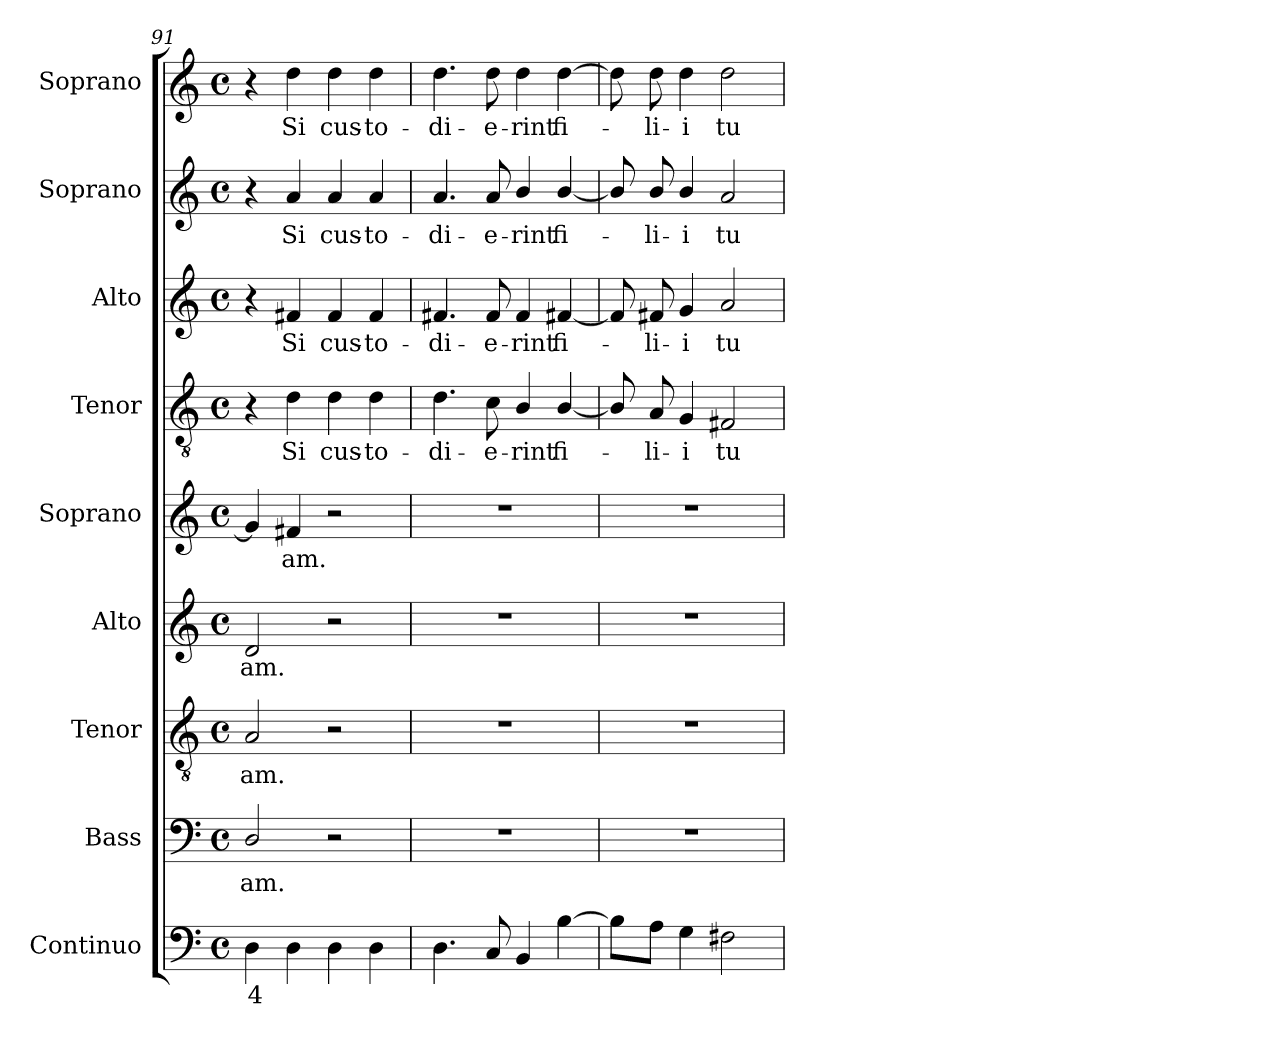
**kern	**text	**kern	**text	**kern	**text	**kern	**text	**kern	**text	**kern	**text	**kern	**text	**kern	**text	**kern	**text
*part9	*part9	*part8	*part8	*part7	*part7	*part6	*part6	*part5	*part5	*part4	*part4	*part3	*part3	*part2	*part2	*part1	*part1
*staff9	*staff9	*staff8	*staff8	*staff7	*staff7	*staff6	*staff6	*staff5	*staff5	*staff4	*staff4	*staff3	*staff3	*staff2	*staff2	*staff1	*staff1
*I"Continuo	*	*I"Bass	*	*I"Tenor	*	*I"Alto	*	*I"Soprano	*	*I"Tenor	*	*I"Alto	*	*I"Soprano	*	*I"Soprano	*
*I'Cont.	*	*I'B.	*	*I'T.	*	*I'A.	*	*I'S.	*	*I'T.	*	*I'A.	*	*I'S.	*	*I'S.	*
*clefF4	*	*clefF4	*	*clefGv2	*	*clefG2	*	*clefG2	*	*clefGv2	*	*clefG2	*	*clefG2	*	*clefG2	*
*	*	*	*	*ITrd7c12	*	*	*	*	*	*ITrd7c12	*	*	*	*	*	*	*
*k[]	*	*k[]	*	*k[]	*	*k[]	*	*k[]	*	*k[]	*	*k[]	*	*k[]	*	*k[]	*
*C:	*	*C:	*	*C:	*	*C:	*	*C:	*	*C:	*	*C:	*	*C:	*	*C:	*
*M4/4	*	*M4/4	*	*M4/4	*	*M4/4	*	*M4/4	*	*M4/4	*	*M4/4	*	*M4/4	*	*M4/4	*
*met(c)	*	*met(c)	*	*met(c)	*	*met(c)	*	*met(c)	*	*met(c)	*	*met(c)	*	*met(c)	*	*met(c)	*
=91	=91	=91	=91	=91	=91	=91	=91	=91	=91	=91	=91	=91	=91	=91	=91	=91	=91
!	!LO:LY:b:color=#000000	!	!	!	!	!	!	!	!	!	!	!	!	!	!	!	!
!	!	!	!LO:LY:b:color=#000000	!	!	!	!	!	!	!	!	!	!	!	!	!	!
!	!	!	!	!	!LO:LY:b:color=#000000	!	!	!	!	!	!	!	!	!	!	!	!
!	!	!	!	!	!	!	!LO:LY:b:color=#000000	!	!	!	!	!	!	!	!	!	!
4Di\	4	2Di/	-am.	2AAi/	-am.	2di/	-am.	4gi/]	.	4r	.	4r	.	4r	.	4r	.
!	!	!	!	!	!	!	!	!	!LO:LY:b:color=#000000	!	!	!	!	!	!	!	!
!	!	!	!	!	!	!	!	!	!	!	!LO:LY:b:color=#000000	!	!	!	!	!	!
!	!	!	!	!	!	!	!	!	!	!	!	!	!LO:LY:b:color=#000000	!	!	!	!
!	!	!	!	!	!	!	!	!	!	!	!	!	!	!	!LO:LY:b:color=#000000	!	!
!	!	!	!	!	!	!	!	!	!	!	!	!	!	!	!	!	!LO:LY:b:color=#000000
4Di\	.	.	.	.	.	.	.	4f#Xi/	-am.	4Di\	Si	4f#Xi/	Si	4ai/	Si	4ddi\	Si
!	!	!	!	!	!	!	!	!	!	!	!LO:LY:b:color=#000000	!	!	!	!	!	!
!	!	!	!	!	!	!	!	!	!	!	!	!	!LO:LY:b:color=#000000	!	!	!	!
!	!	!	!	!	!	!	!	!	!	!	!	!	!	!	!LO:LY:b:color=#000000	!	!
!	!	!	!	!	!	!	!	!	!	!	!	!	!	!	!	!	!LO:LY:b:color=#000000
4Di\	.	2r	.	2r	.	2r	.	2r	.	4Di\	cus-	4f#i/	cus-	4ai/	cus-	4ddi\	cus-
!	!	!	!	!	!	!	!	!	!	!	!LO:LY:b:color=#000000	!	!	!	!	!	!
!	!	!	!	!	!	!	!	!	!	!	!	!	!LO:LY:b:color=#000000	!	!	!	!
!	!	!	!	!	!	!	!	!	!	!	!	!	!	!	!LO:LY:b:color=#000000	!	!
!	!	!	!	!	!	!	!	!	!	!	!	!	!	!	!	!	!LO:LY:b:color=#000000
4Di\	.	.	.	.	.	.	.	.	.	4Di\	-to-	4f#i/	-to-	4ai/	-to-	4ddi\	-to-
=92	=92	=92	=92	=92	=92	=92	=92	=92	=92	=92	=92	=92	=92	=92	=92	=92	=92
!	!	!	!	!	!	!	!	!	!	!	!LO:LY:b:color=#000000	!	!	!	!	!	!
!	!	!	!	!	!	!	!	!	!	!	!	!	!LO:LY:b:color=#000000	!	!	!	!
!	!	!	!	!	!	!	!	!	!	!	!	!	!	!	!LO:LY:b:color=#000000	!	!
!	!	!	!	!	!	!	!	!	!	!	!	!	!	!	!	!	!LO:LY:b:color=#000000
4.Di\	.	1r	.	1r	.	1r	.	1r	.	4.Di\	-di-	4.f#Xi/	-di-	4.ai/	-di-	4.ddi\	-di-
!	!	!	!	!	!	!	!	!	!	!	!LO:LY:b:color=#000000	!	!	!	!	!	!
!	!	!	!	!	!	!	!	!	!	!	!	!	!LO:LY:b:color=#000000	!	!	!	!
!	!	!	!	!	!	!	!	!	!	!	!	!	!	!	!LO:LY:b:color=#000000	!	!
!	!	!	!	!	!	!	!	!	!	!	!	!	!	!	!	!	!LO:LY:b:color=#000000
8Ci/	.	.	.	.	.	.	.	.	.	8Ci\	-e-	8f#i/	-e-	8ai/	-e-	8ddi\	-e-
!	!	!	!	!	!	!	!	!	!	!	!LO:LY:b:color=#000000	!	!	!	!	!	!
!	!	!	!	!	!	!	!	!	!	!	!	!	!LO:LY:b:color=#000000	!	!	!	!
!	!	!	!	!	!	!	!	!	!	!	!	!	!	!	!LO:LY:b:color=#000000	!	!
!	!	!	!	!	!	!	!	!	!	!	!	!	!	!	!	!	!LO:LY:b:color=#000000
4BBi/	.	.	.	.	.	.	.	.	.	4BBi/	-rint	4f#i/	-rint	4bi/	-rint	4ddi\	-rint
!	!	!	!	!	!	!	!	!	!	!	!LO:LY:b:color=#000000	!	!	!	!	!	!
!	!	!	!	!	!	!	!	!	!	!	!	!	!LO:LY:b:color=#000000	!	!	!	!
!	!	!	!	!	!	!	!	!	!	!	!	!	!	!	!LO:LY:b:color=#000000	!	!
!	!	!	!	!	!	!	!	!	!	!	!	!	!	!	!	!	!LO:LY:b:color=#000000
[4Bi\	.	.	.	.	.	.	.	.	.	[4BBi/	fi-	[4f#Xi/	fi-	[4bi/	fi-	[4ddi\	fi-
=93	=93	=93	=93	=93	=93	=93	=93	=93	=93	=93	=93	=93	=93	=93	=93	=93	=93
8Bi\L]	.	1r	.	1r	.	1r	.	1r	.	8BBi/]	.	8f#i/]	.	8bi/]	.	8ddi\]	.
!	!	!	!	!	!	!	!	!	!	!	!LO:LY:b:color=#000000	!	!	!	!	!	!
!	!	!	!	!	!	!	!	!	!	!	!	!	!LO:LY:b:color=#000000	!	!	!	!
!	!	!	!	!	!	!	!	!	!	!	!	!	!	!	!LO:LY:b:color=#000000	!	!
!	!	!	!	!	!	!	!	!	!	!	!	!	!	!	!	!	!LO:LY:b:color=#000000
8Ai\J	.	.	.	.	.	.	.	.	.	8AAi/	-li-	8f#Xi/	-li-	8bi/	-li-	8ddi\	-li-
!	!	!	!	!	!	!	!	!	!	!	!LO:LY:b:color=#000000	!	!	!	!	!	!
!	!	!	!	!	!	!	!	!	!	!	!	!	!LO:LY:b:color=#000000	!	!	!	!
!	!	!	!	!	!	!	!	!	!	!	!	!	!	!	!LO:LY:b:color=#000000	!	!
!	!	!	!	!	!	!	!	!	!	!	!	!	!	!	!	!	!LO:LY:b:color=#000000
4Gi\	.	.	.	.	.	.	.	.	.	4GGi/	-i	4gi/	-i	4bi/	-i	4ddi\	-i
!	!	!	!	!	!	!	!	!	!	!	!LO:LY:b:color=#000000	!	!	!	!	!	!
!	!	!	!	!	!	!	!	!	!	!	!	!	!LO:LY:b:color=#000000	!	!	!	!
!	!	!	!	!	!	!	!	!	!	!	!	!	!	!	!LO:LY:b:color=#000000	!	!
!	!	!	!	!	!	!	!	!	!	!	!	!	!	!	!	!	!LO:LY:b:color=#000000
2F#Xi\	.	.	.	.	.	.	.	.	.	2FF#Xi/	tu-	2ai/	tu-	2ai/	tu-	2ddi\	tu-
=	=	=	=	=	=	=	=	=	=	=	=	=	=	=	=	=	=
*-	*-	*-	*-	*-	*-	*-	*-	*-	*-	*-	*-	*-	*-	*-	*-	*-	*-
